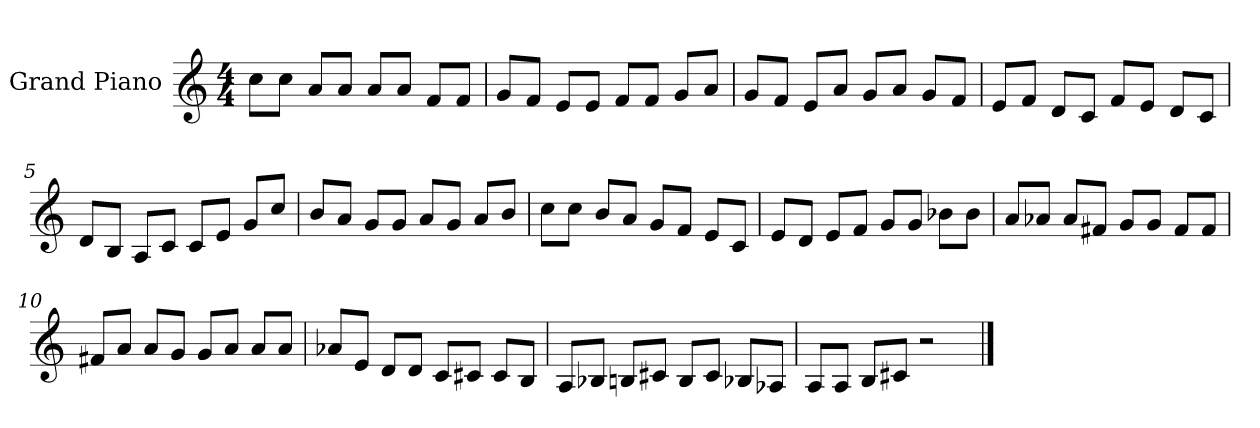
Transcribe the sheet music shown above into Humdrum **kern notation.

**kern
*part1
*staff1
*I"Grand Piano
*clefG2
*k[]
*C:
*M4/4
*MM150
=1
8ccL
8ccJ
8aL
8aJ
8aL
8aJ
8fL
8fJ
=2
8gL
8fJ
8eL
8eJ
8fL
8fJ
8gL
8aJ
=3
8gL
8fJ
8eL
8aJ
8gL
8aJ
8gL
8fJ
=4
8eL
8fJ
8dL
8cJ
8fL
8eJ
8dL
8cJ
=5
8dL
8BJ
8AL
8cJ
8cL
8eJ
8gL
8ccJ
=6
8bL
8aJ
8gL
8gJ
8aL
8gJ
8aL
8bJ
=7
8ccL
8ccJ
8bL
8aJ
8gL
8fJ
8eL
8cJ
=8
8eL
8dJ
8eL
8fJ
8gL
8gJ
8b-XL
8b-J
=9
8aL
8a-XJ
8a-L
8f#XJ
8gL
8gJ
8f#L
8f#J
=10
8f#XL
8aJ
8aL
8gJ
8gL
8aJ
8aL
8aJ
=11
8a-XL
8eJ
8dL
8dJ
8cL
8c#XJ
8c#L
8BJ
=12
8AL
8B-XJ
8BnL
8c#XJ
8BL
8c#J
8B-XL
8A-XJ
=13
8AL
8AJ
8BL
8c#XJ
2r
==
*-
